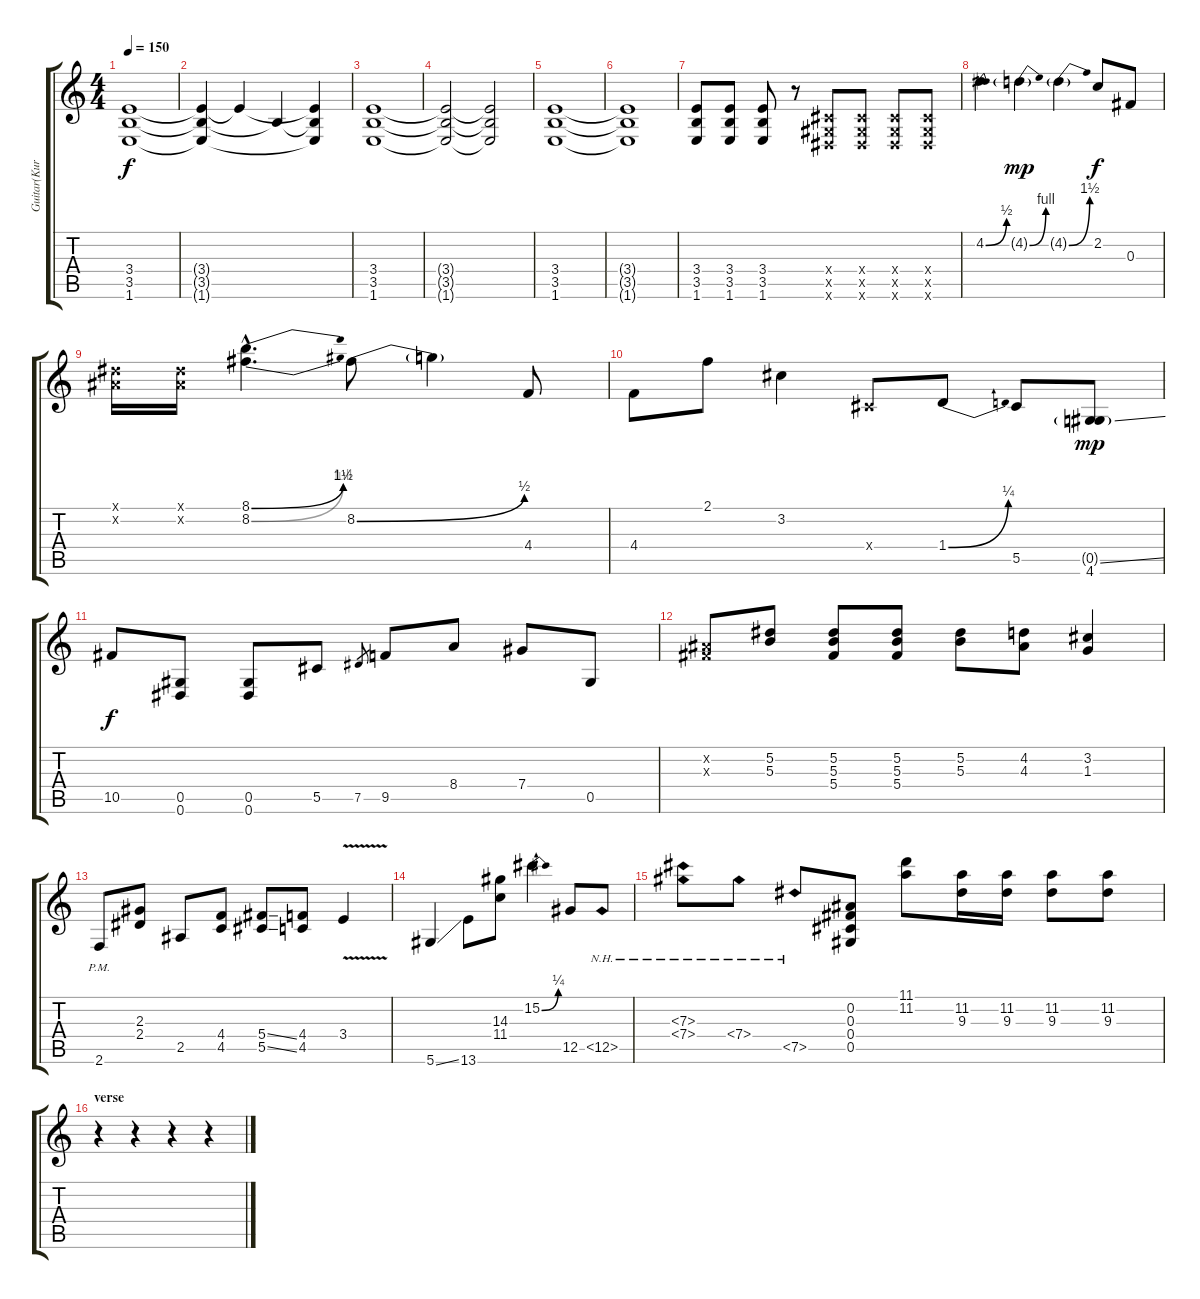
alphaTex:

\track ("Guitar(Kurt Cobain)" "Guitar(Kur") {instrument distortionguitar}
\staff {score tabs}
\tuning (Eb4 Bb3 Gb3 Db3 Ab2 Eb2) {hide}
\ts (4 4)
\tempo 150
\clef g2
\ks c
(3.4 3.5 1.6).1{dy f} |
(3.4{t} 3.5{t} 1.6{t}).4 3.4{t}.4 3.5{t}.4 (3.4{t} 3.5{t} 1.6{t}).4 |
(3.4 3.5 1.6).1 |
(3.4{t} 3.5{t} 1.6{t}).2 (3.4{t} 3.5{t} 1.6{t}).2 |
(3.4 3.5 1.6).1 |
(3.4{t} 3.5{t} 1.6{t}).1 |
(3.4 3.5 1.6).8 (3.4 3.5 1.6).8 (3.4 3.5 1.6).8 r.8 (0.4{x} 0.5{x} 0.6{x}).8 (0.4{x} 0.5{x} 0.6{x}).8 (0.4{x} 0.5{x} 0.6{x}).8 (0.4{x} 0.5{x} 0.6{x}).8 |
4.2{be (bend 0 0 60 2)}.4 4.2{be (bend 0 0 60 4) g}.4{dy mp} 4.2{be (bend 0 0 60 6) g}.4 2.2.8{dy f} 0.3.8 |
(0.1{x} 0.2{x}).16 (0.1{x} 0.2{x}).16 (8.1{be (bend 0 0 60 6) hac} 8.2{be (bend 0 0 60 4) hac}).4{d} 8.2{be (bend 0 0 60 2)}.8 8.2{t}.4 4.4.8 |
4.4.8 2.1.8 3.2.4 0.4{x}.8 1.4{be (bend 0 0 60 1)}.8 5.5.8 (0.5{ss g} 4.6).8{dy mp} |
10.5.8{dy f} (0.5 0.6).8 (0.5 0.6).8 5.5.8 7.5.8{gr} 9.5.8 8.4.8 7.4.8 0.5.8 |
(0.2{x} 0.3{x}).8 (5.2 5.3).8 (5.2 5.3 5.4).8 (5.2 5.3 5.4).8 (5.2 5.3).8 (4.2 4.3).8 (3.2 1.3).4 |
2.6{pm}.8 (2.3 2.4).8 2.5.8 (4.4 4.5).8 (5.4{ss} 5.5{ss}).8 (4.4 4.5).8 3.4{v}.4 |
5.6{ss}.4 13.6.8 (14.3 11.4).8 15.2{be (bend 0 0 60 1)}.4 12.5.8 12.5{nh}.8 |
(7.3{nh} 7.4{nh}).8 7.4{nh}.8 7.5{nh}.8 (0.2 0.3 0.4 0.5).8 (11.1 11.2).8 (11.2 9.3).16 (11.2 9.3).16 (11.2 9.3).8 (11.2 9.3).8 |
\section ("" "verse")
r.4 r.4 r.4 r.4
